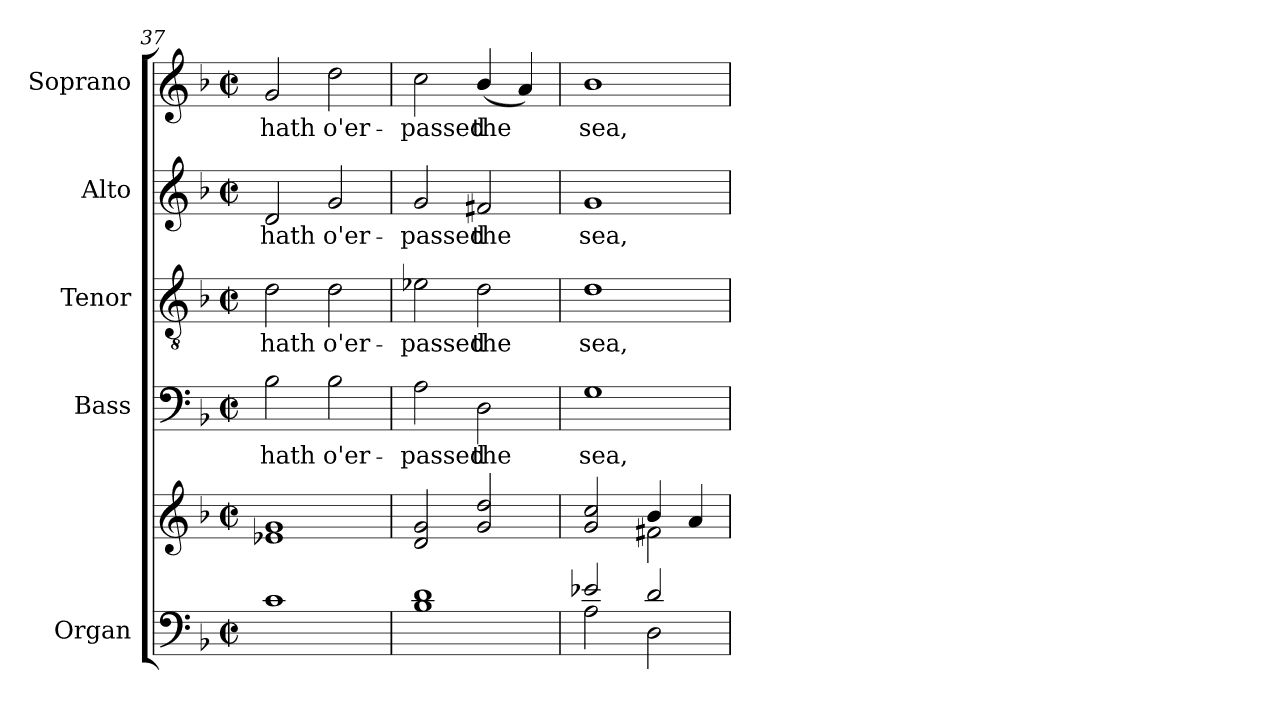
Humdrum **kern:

**kern	**kern	**dynam	**kern	**text	**kern	**text	**kern	**text	**kern	**text
*part5	*part5	*part5	*part4	*part4	*part3	*part3	*part2	*part2	*part1	*part1
*staff6	*staff5	*staff5/6	*staff4	*staff4	*staff3	*staff3	*staff2	*staff2	*staff1	*staff1
*I"Organ	*	*	*I"Bass	*	*I"Tenor	*	*I"Alto	*	*I"Soprano	*
*	*	*	*I'B	*	*I'T	*	*I'A	*	*I'S	*
*clefF4	*clefG2	*	*clefF4	*	*clefGv2	*	*clefG2	*	*clefG2	*
*k[b-]	*k[b-]	*	*k[b-]	*	*k[b-]	*	*k[b-]	*	*k[b-]	*
*F:	*F:	*	*F:	*	*F:	*	*F:	*	*F:	*
*M2/2	*M2/2	*	*M2/2	*	*M2/2	*	*M2/2	*	*M2/2	*
*met(c|)	*met(c|)	*	*met(c|)	*	*met(c|)	*	*met(c|)	*	*met(c|)	*
=37	=37	=37	=37	=37	=37	=37	=37	=37	=37	=37
*^	*^	*	*	*	*	*	*	*	*	*
!	!	!	!	!LO:DY:b=2	!	!LO:LY:b	!	!LO:LY:b	!	!LO:LY:b	!	!LO:LY:b
!	!	!	!	!LO:DY:n=1:b	!	!	!	!	!	!	!	!
1ryy	1c\	1e-X 1g	1ryy	mf mf	2B-	hath	2d	hath	2d	hath	2g	hath
!	!	!	!	!	!	!LO:LY:b	!	!LO:LY:b	!	!LO:LY:b	!	!LO:LY:b
.	.	.	.	.	2B-	o'er-	2d	o'er-	2g	o'er-	2dd	o'er-
=38	=38	=38	=38	=38	=38	=38	=38	=38	=38	=38	=38	=38
!	!	!	!	!	!	!LO:LY:b	!	!LO:LY:b	!	!LO:LY:b	!	!LO:LY:b
1ryy	1B-\ 1d\	2d 2g	1ryy	.	2A	-passed	2e-X	-passed	2g	-passed	2cc	-passed
!	!	!	!	!	!	!LO:LY:b	!	!LO:LY:b	!	!LO:LY:b	!	!LO:LY:b
.	.	2g 2dd	.	.	2D	the	2d	the	2f#X	the	(<4b-/	the
.	.	.	.	.	.	.	.	.	.	.	4a)	.
=39	=39	=39	=39	=39	=39	=39	=39	=39	=39	=39	=39	=39
!	!	!	!	!	!	!LO:LY:b	!	!LO:LY:b	!	!LO:LY:b	!	!LO:LY:b
2e-X/	2A\	2g 2cc	2ryy	.	1G	sea,	1d	sea,	1g	sea,	1b-	sea,
2d/	2D\	4b-/	2f#X\	.	.	.	.	.	.	.	.	.
.	.	4a	.	.	.	.	.	.	.	.	.	.
*v	*v	*	*	*	*	*	*	*	*	*	*	*
*	*v	*v	*	*	*	*	*	*	*	*	*
=	=	=	=	=	=	=	=	=	=	=
*-	*-	*-	*-	*-	*-	*-	*-	*-	*-	*-
